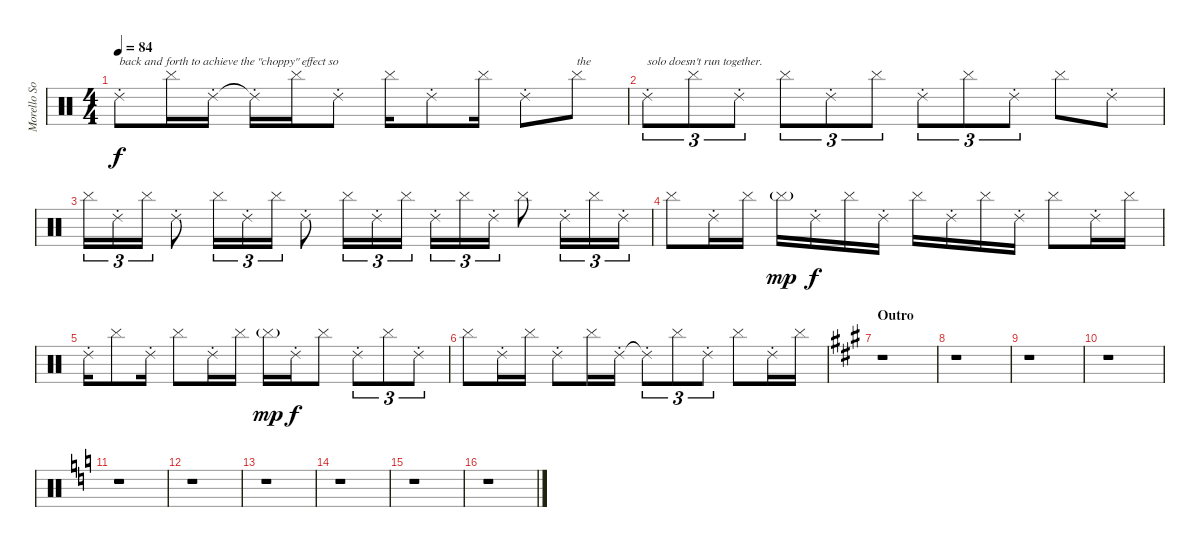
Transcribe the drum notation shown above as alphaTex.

\track ("Morello Solo" "Morello So") {instrument percussion}
\staff {score}
\articulation defaults
\ts (4 4)
\tempo 84
\clef neutral
\ks c "Ride (choke) 2".8{txt "back and forth to achieve the \"choppy\" effect so " dy f} "Cymbal (hit)".16 "Ride (choke) 2".16 "Ride (choke) 2"{t}.16 "Cymbal (hit)".16 "Ride (choke) 2".8 "Cymbal (hit)".16 "Ride (choke) 2".8 "Cymbal (hit)".16 "Ride (choke) 2".8 "Cymbal (hit)".8{txt "the"}
|
"Ride (choke) 2".8{tu (3 2) txt "solo doesn't run together."} "Cymbal (hit)".8{tu (3 2)} "Ride (choke) 2".8{tu (3 2)} "Cymbal (hit)".8{tu (3 2)} "Ride (choke) 2".8{tu (3 2)} "Cymbal (hit)".8{tu (3 2)} "Ride (choke) 2".8{tu (3 2)} "Cymbal (hit)".8{tu (3 2)} "Ride (choke) 2".8{tu (3 2)} "Cymbal (hit)".8 "Ride (choke) 2".8 |
"Cymbal (hit)".16{tu (3 2)} "Ride (choke) 2".16{tu (3 2)} "Cymbal (hit)".16{tu (3 2)} "Ride (choke) 2".8 "Cymbal (hit)".16{tu (3 2)} "Ride (choke) 2".16{tu (3 2)} "Cymbal (hit)".16{tu (3 2)} "Ride (choke) 2".8 "Cymbal (hit)".16{tu (3 2)} "Ride (choke) 2".16{tu (3 2)} "Cymbal (hit)".16{tu (3 2)} "Ride (choke) 2".16{tu (3 2)} "Cymbal (hit)".16{tu (3 2)} "Ride (choke) 2".16{tu (3 2)} "Cymbal (hit)".8 "Ride (choke) 2".16{tu (3 2)} "Cymbal (hit)".16{tu (3 2)} "Ride (choke) 2".16{tu (3 2)} |
"Cymbal (hit)".8 "Ride (choke) 2".16 "Cymbal (hit)".16 "Cymbal (hit)"{g}.16{dy mp} "Ride (choke) 2".16{dy f} "Cymbal (hit)".16 "Ride (choke) 2".16 "Cymbal (hit)".16 "Ride (choke) 2".16 "Cymbal (hit)".16 "Ride (choke) 2".16 "Cymbal (hit)".8 "Ride (choke) 2".16 "Cymbal (hit)".16 |
"Ride (choke) 2".16 "Cymbal (hit)".8 "Ride (choke) 2".16 "Cymbal (hit)".8 "Ride (choke) 2".16 "Cymbal (hit)".16 "Cymbal (hit)"{g}.16{dy mp} "Ride (choke) 2".16{dy f} "Cymbal (hit)".8 "Ride (choke) 2".8{tu (3 2)} "Cymbal (hit)".8{tu (3 2)} "Ride (choke) 2".8{tu (3 2)} |
"Cymbal (hit)".8 "Ride (choke) 2".16 "Cymbal (hit)".16 "Ride (choke) 2".8 "Cymbal (hit)".16 "Ride (choke) 2".16 "Ride (choke) 2"{t}.8{tu (3 2)} "Cymbal (hit)".8{tu (3 2)} "Ride (choke) 2".8{tu (3 2)} "Cymbal (hit)".8 "Ride (choke) 2".16 "Cymbal (hit)".16 |
\section ("" "Outro")
\ks a
r.1 |
r.1 |
r.1 |
r.1 |
\ks c
r.1 |
r.1 |
r.1 |
r.1 |
r.1 |
r.1
